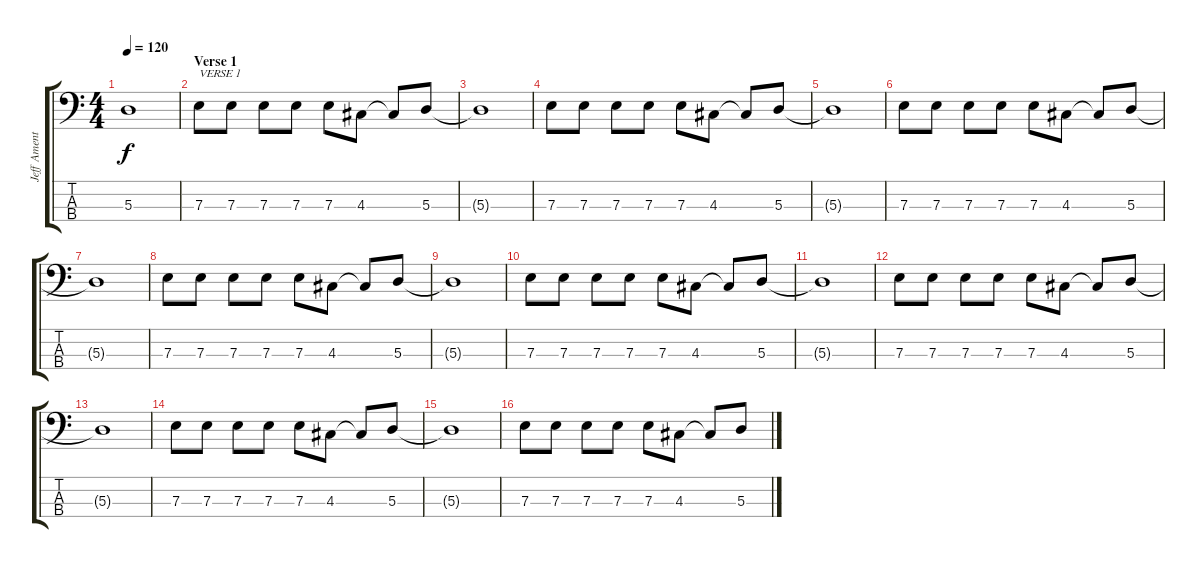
\track ("Jeff Ament" "Jeff Ament") {instrument electricbassfinger}
\staff {score tabs}
\tuning (G2 D2 A1 E1) {hide}
\ts (4 4)
\tempo 120
\clef f4
\ks c
5.3{t}.1{dy f} |
\section ("" "Verse 1")
7.3.8{txt "VERSE 1"} 7.3.8 7.3.8 7.3.8 7.3.8 4.3.8 4.3{t}.8 5.3.8 |
5.3{t}.1 |
7.3.8 7.3.8 7.3.8 7.3.8 7.3.8 4.3.8 4.3{t}.8 5.3.8 |
5.3{t}.1 |
7.3.8 7.3.8 7.3.8 7.3.8 7.3.8 4.3.8 4.3{t}.8 5.3.8 |
5.3{t}.1 |
7.3.8 7.3.8 7.3.8 7.3.8 7.3.8 4.3.8 4.3{t}.8 5.3.8 |
5.3{t}.1 |
7.3.8 7.3.8 7.3.8 7.3.8 7.3.8 4.3.8 4.3{t}.8 5.3.8 |
5.3{t}.1 |
7.3.8 7.3.8 7.3.8 7.3.8 7.3.8 4.3.8 4.3{t}.8 5.3.8 |
5.3{t}.1 |
7.3.8 7.3.8 7.3.8 7.3.8 7.3.8 4.3.8 4.3{t}.8 5.3.8 |
5.3{t}.1 |
7.3.8 7.3.8 7.3.8 7.3.8 7.3.8 4.3.8 4.3{t}.8 5.3.8
